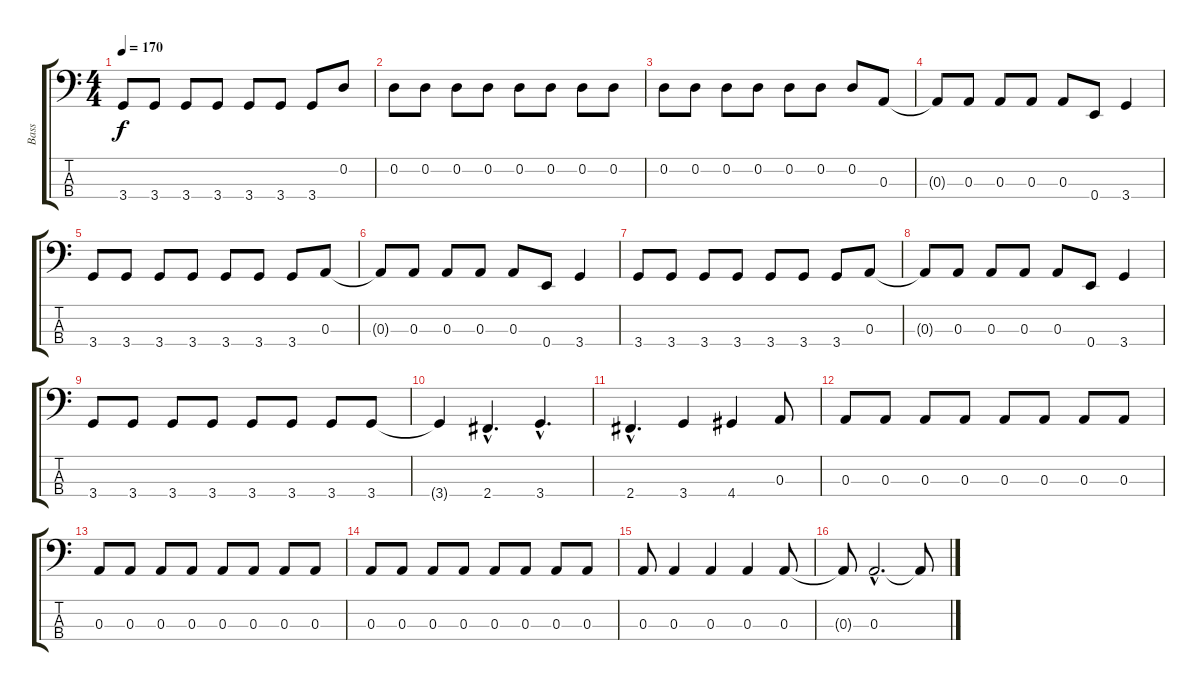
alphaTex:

\track ("Bass" "Bass") {instrument electricbasspick}
\staff {score tabs}
\tuning (G2 D2 A1 E1) {hide}
\ts (4 4)
\tempo 170
\clef f4
\ks c
3.4.8{dy f} 3.4.8 3.4.8 3.4.8 3.4.8 3.4.8 3.4.8 0.2.8 |
0.2.8 0.2.8 0.2.8 0.2.8 0.2.8 0.2.8 0.2.8 0.2.8 |
0.2.8 0.2.8 0.2.8 0.2.8 0.2.8 0.2.8 0.2.8 0.3.8 |
0.3{t}.8 0.3.8 0.3.8 0.3.8 0.3.8 0.4.8 3.4.4 |
3.4.8 3.4.8 3.4.8 3.4.8 3.4.8 3.4.8 3.4.8 0.3.8 |
0.3{t}.8 0.3.8 0.3.8 0.3.8 0.3.8 0.4.8 3.4.4 |
3.4.8 3.4.8 3.4.8 3.4.8 3.4.8 3.4.8 3.4.8 0.3.8 |
0.3{t}.8 0.3.8 0.3.8 0.3.8 0.3.8 0.4.8 3.4.4 |
3.4.8 3.4.8 3.4.8 3.4.8 3.4.8 3.4.8 3.4.8 3.4.8 |
3.4{t}.4 2.4{hac}.4{d} 3.4{hac}.4{d} |
2.4{hac}.4{d} 3.4.4 4.4.4 0.3.8 |
0.3.8 0.3.8 0.3.8 0.3.8 0.3.8 0.3.8 0.3.8 0.3.8 |
0.3.8 0.3.8 0.3.8 0.3.8 0.3.8 0.3.8 0.3.8 0.3.8 |
0.3.8 0.3.8 0.3.8 0.3.8 0.3.8 0.3.8 0.3.8 0.3.8 |
0.3.8 0.3.4 0.3.4 0.3.4 0.3.8 |
0.3{t}.8 0.3{hac}.2{d} 0.3{t}.8
